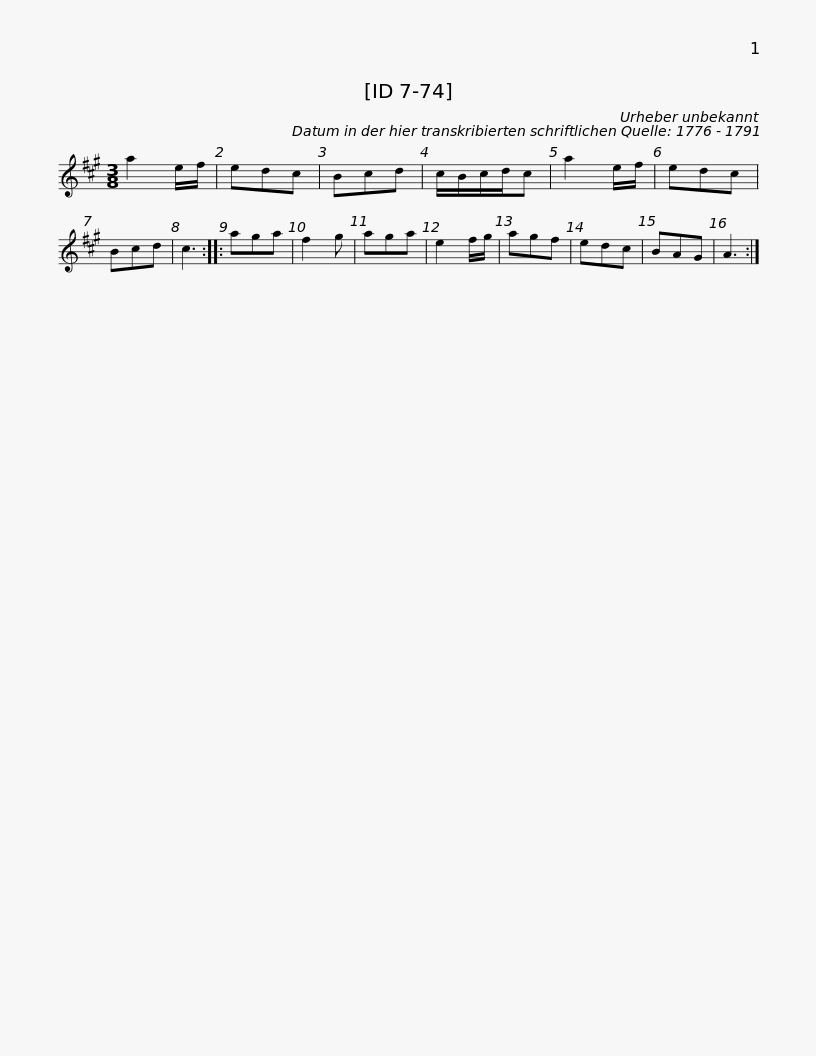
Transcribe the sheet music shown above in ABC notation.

X:1
L:1/8
M:3/8
I:linebreak $
K:A
V:1 treble
V:1
 a2 e/f/ | edc | Bcd | c/B/c/d/c | a2 e/f/ | %5
 edc | Bcd | c3 :: aga | f2 g | %10
 aga | e2 f/g/ | agf |$ edc | BAG | %15
 A3 :| %16
